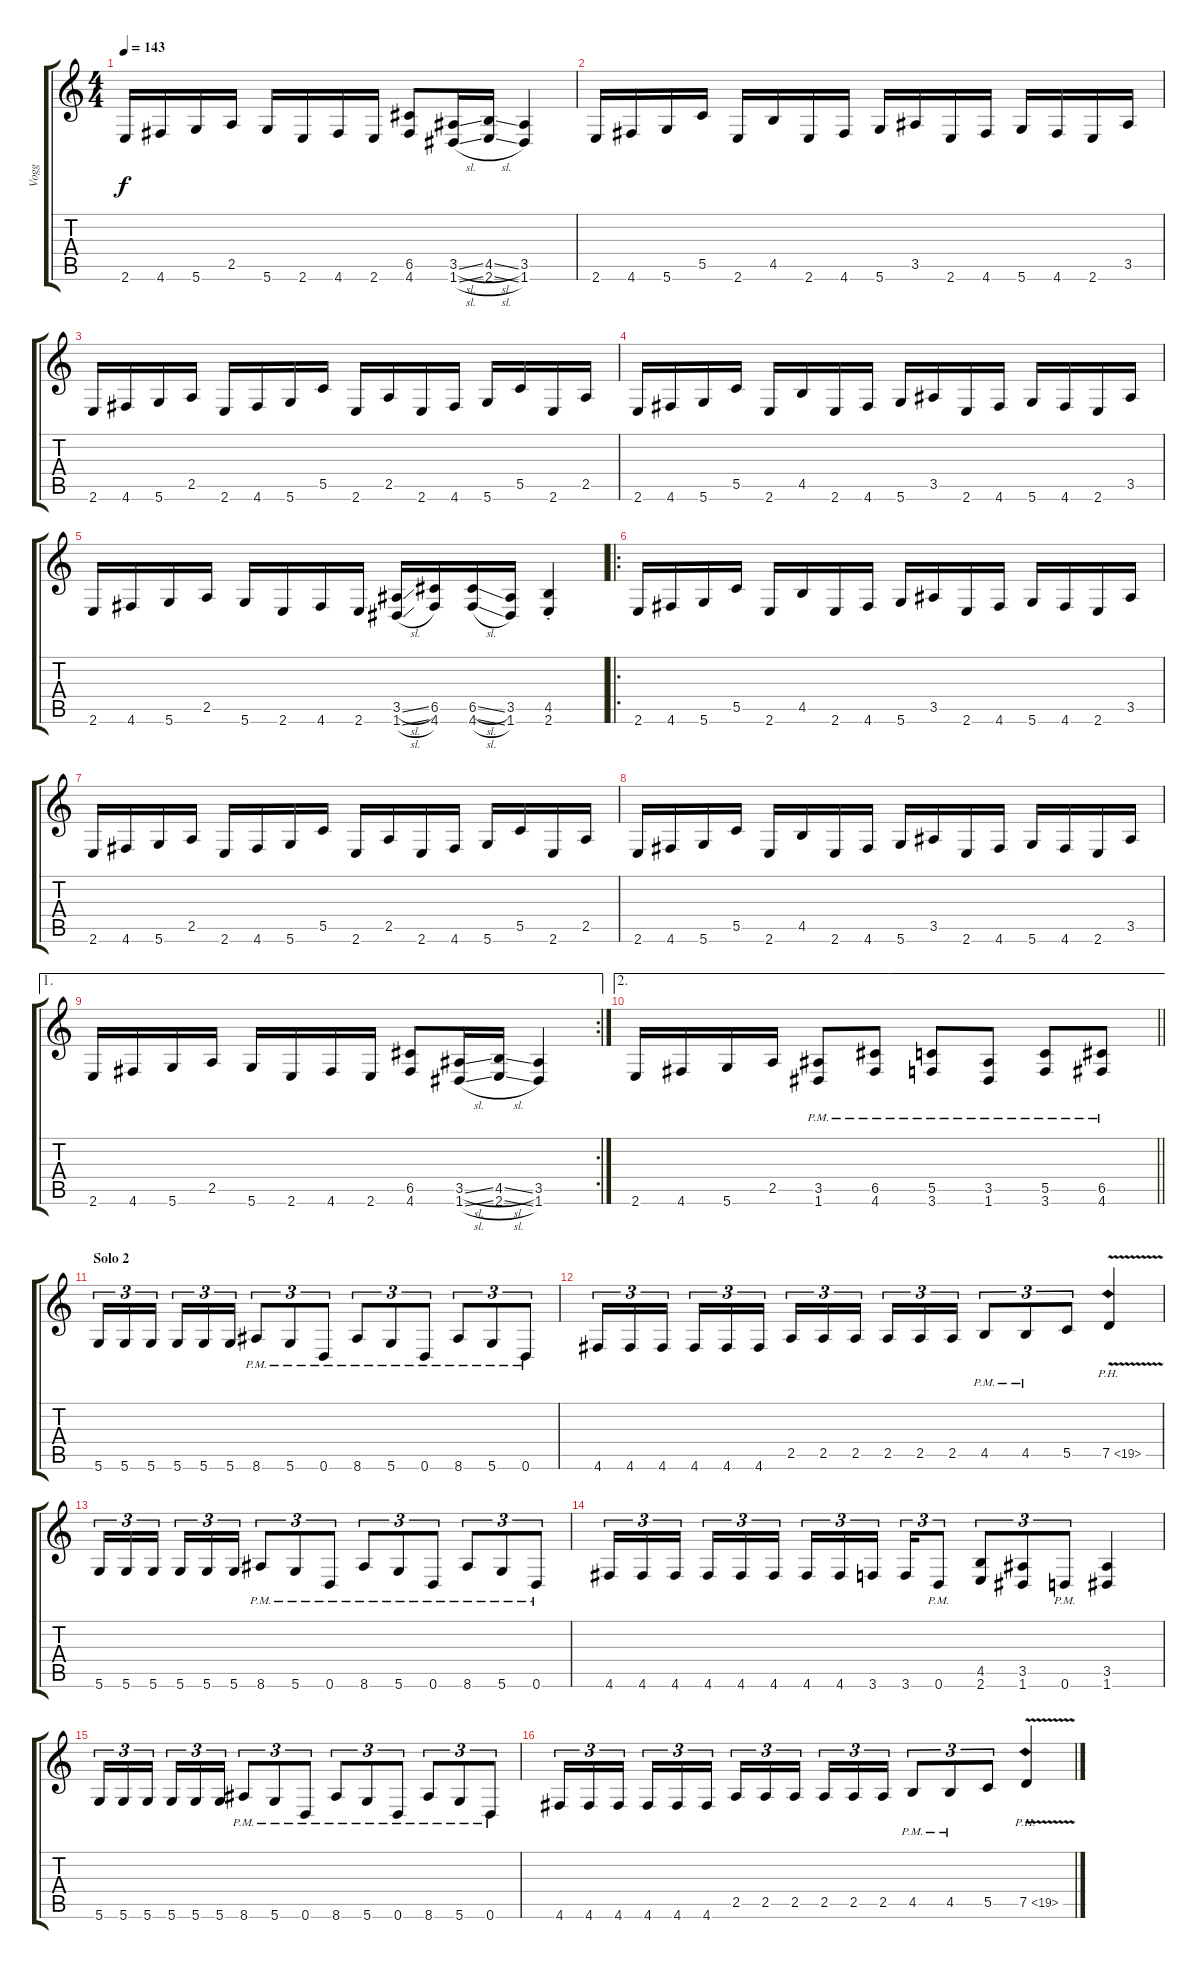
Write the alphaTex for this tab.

\track ("Vogg" "Vogg") {instrument distortionguitar}
\staff {score tabs}
\tuning (D4 A3 F3 C3 G2 D2) {hide}
\ts (4 4)
\tempo 143
\clef g2
\ks c
2.6.16{dy f} 4.6.16 5.6.16 2.5.16 5.6.16 2.6.16 4.6.16 2.6.16 (6.5 4.6).8 (3.5{sl} 1.6{sl}).16 (4.5{sl} 2.6{sl}).16 (3.5 1.6).4 |
2.6.16 4.6.16 5.6.16 5.5.16 2.6.16 4.5.16 2.6.16 4.6.16 5.6.16 3.5.16 2.6.16 4.6.16 5.6.16 4.6.16 2.6.16 3.5.16 |
2.6.16 4.6.16 5.6.16 2.5.16 2.6.16 4.6.16 5.6.16 5.5.16 2.6.16 2.5.16 2.6.16 4.6.16 5.6.16 5.5.16 2.6.16 2.5.16 |
2.6.16 4.6.16 5.6.16 5.5.16 2.6.16 4.5.16 2.6.16 4.6.16 5.6.16 3.5.16 2.6.16 4.6.16 5.6.16 4.6.16 2.6.16 3.5.16 |
2.6.16 4.6.16 5.6.16 2.5.16 5.6.16 2.6.16 4.6.16 2.6.16 (3.5{sl} 1.6{sl}).16 (6.5 4.6).16 (6.5{sl} 4.6{sl}).16 (3.5 1.6).16 (4.5{st} 2.6{st}).4 |
\ro
2.6.16 4.6.16 5.6.16 5.5.16 2.6.16 4.5.16 2.6.16 4.6.16 5.6.16 3.5.16 2.6.16 4.6.16 5.6.16 4.6.16 2.6.16 3.5.16 |
2.6.16 4.6.16 5.6.16 2.5.16 2.6.16 4.6.16 5.6.16 5.5.16 2.6.16 2.5.16 2.6.16 4.6.16 5.6.16 5.5.16 2.6.16 2.5.16 |
2.6.16 4.6.16 5.6.16 5.5.16 2.6.16 4.5.16 2.6.16 4.6.16 5.6.16 3.5.16 2.6.16 4.6.16 5.6.16 4.6.16 2.6.16 3.5.16 |
\ae 1
\rc 2
2.6.16 4.6.16 5.6.16 2.5.16 5.6.16 2.6.16 4.6.16 2.6.16 (6.5 4.6).8 (3.5{sl} 1.6{sl}).16 (4.5{sl} 2.6{sl}).16 (3.5 1.6).4 |
\ae 2
\barLineRight lightlight
2.6.16 4.6.16 5.6.16 2.5.16 (3.5{pm} 1.6{pm}).8 (6.5{pm} 4.6{pm}).8 (5.5{pm} 3.6{pm}).8 (3.5{pm} 1.6{pm}).8 (5.5{pm} 3.6{pm}).8 (6.5{pm} 4.6{pm}).8 |
\section ("" "Solo 2")
5.6.16{tu (3 2)} 5.6.16{tu (3 2)} 5.6.16{tu (3 2) beam splitsecondary} 5.6.16{tu (3 2)} 5.6.16{tu (3 2)} 5.6.16{tu (3 2)} 8.6{pm}.8{tu (3 2)} 5.6{pm}.8{tu (3 2)} 0.6{pm}.8{tu (3 2)} 8.6{pm}.8{tu (3 2)} 5.6{pm}.8{tu (3 2)} 0.6{pm}.8{tu (3 2)} 8.6{pm}.8{tu (3 2)} 5.6{pm}.8{tu (3 2)} 0.6{pm}.8{tu (3 2)} |
4.6.16{tu (3 2)} 4.6.16{tu (3 2)} 4.6.16{tu (3 2) beam splitsecondary} 4.6.16{tu (3 2)} 4.6.16{tu (3 2)} 4.6.16{tu (3 2)} 2.5.16{tu (3 2)} 2.5.16{tu (3 2)} 2.5.16{tu (3 2) beam splitsecondary} 2.5.16{tu (3 2)} 2.5.16{tu (3 2)} 2.5.16{tu (3 2)} 4.5{pm}.8{tu (3 2)} 4.5{pm}.8{tu (3 2)} 5.5.8{tu (3 2)} 7.5{ph 12 v}.4 |
5.6.16{tu (3 2)} 5.6.16{tu (3 2)} 5.6.16{tu (3 2) beam splitsecondary} 5.6.16{tu (3 2)} 5.6.16{tu (3 2)} 5.6.16{tu (3 2)} 8.6{pm}.8{tu (3 2)} 5.6{pm}.8{tu (3 2)} 0.6{pm}.8{tu (3 2)} 8.6{pm}.8{tu (3 2)} 5.6{pm}.8{tu (3 2)} 0.6{pm}.8{tu (3 2)} 8.6{pm}.8{tu (3 2)} 5.6{pm}.8{tu (3 2)} 0.6{pm}.8{tu (3 2)} |
4.6.16{tu (3 2)} 4.6.16{tu (3 2)} 4.6.16{tu (3 2) beam splitsecondary} 4.6.16{tu (3 2)} 4.6.16{tu (3 2)} 4.6.16{tu (3 2)} 4.6.16{tu (3 2)} 4.6.16{tu (3 2)} 3.6.16{tu (3 2) beam splitsecondary} 3.6.16{tu (3 2)} 0.6{pm}.8{tu (3 2)} (4.5 2.6).8{tu (3 2)} (3.5 1.6).8{tu (3 2)} 0.6{pm}.8{tu (3 2)} (3.5 1.6).4 |
5.6.16{tu (3 2)} 5.6.16{tu (3 2)} 5.6.16{tu (3 2) beam splitsecondary} 5.6.16{tu (3 2)} 5.6.16{tu (3 2)} 5.6.16{tu (3 2)} 8.6{pm}.8{tu (3 2)} 5.6{pm}.8{tu (3 2)} 0.6{pm}.8{tu (3 2)} 8.6{pm}.8{tu (3 2)} 5.6{pm}.8{tu (3 2)} 0.6{pm}.8{tu (3 2)} 8.6{pm}.8{tu (3 2)} 5.6{pm}.8{tu (3 2)} 0.6{pm}.8{tu (3 2)} |
4.6.16{tu (3 2)} 4.6.16{tu (3 2)} 4.6.16{tu (3 2) beam splitsecondary} 4.6.16{tu (3 2)} 4.6.16{tu (3 2)} 4.6.16{tu (3 2)} 2.5.16{tu (3 2)} 2.5.16{tu (3 2)} 2.5.16{tu (3 2) beam splitsecondary} 2.5.16{tu (3 2)} 2.5.16{tu (3 2)} 2.5.16{tu (3 2)} 4.5{pm}.8{tu (3 2)} 4.5{pm}.8{tu (3 2)} 5.5.8{tu (3 2)} 7.5{ph 12 v}.4
